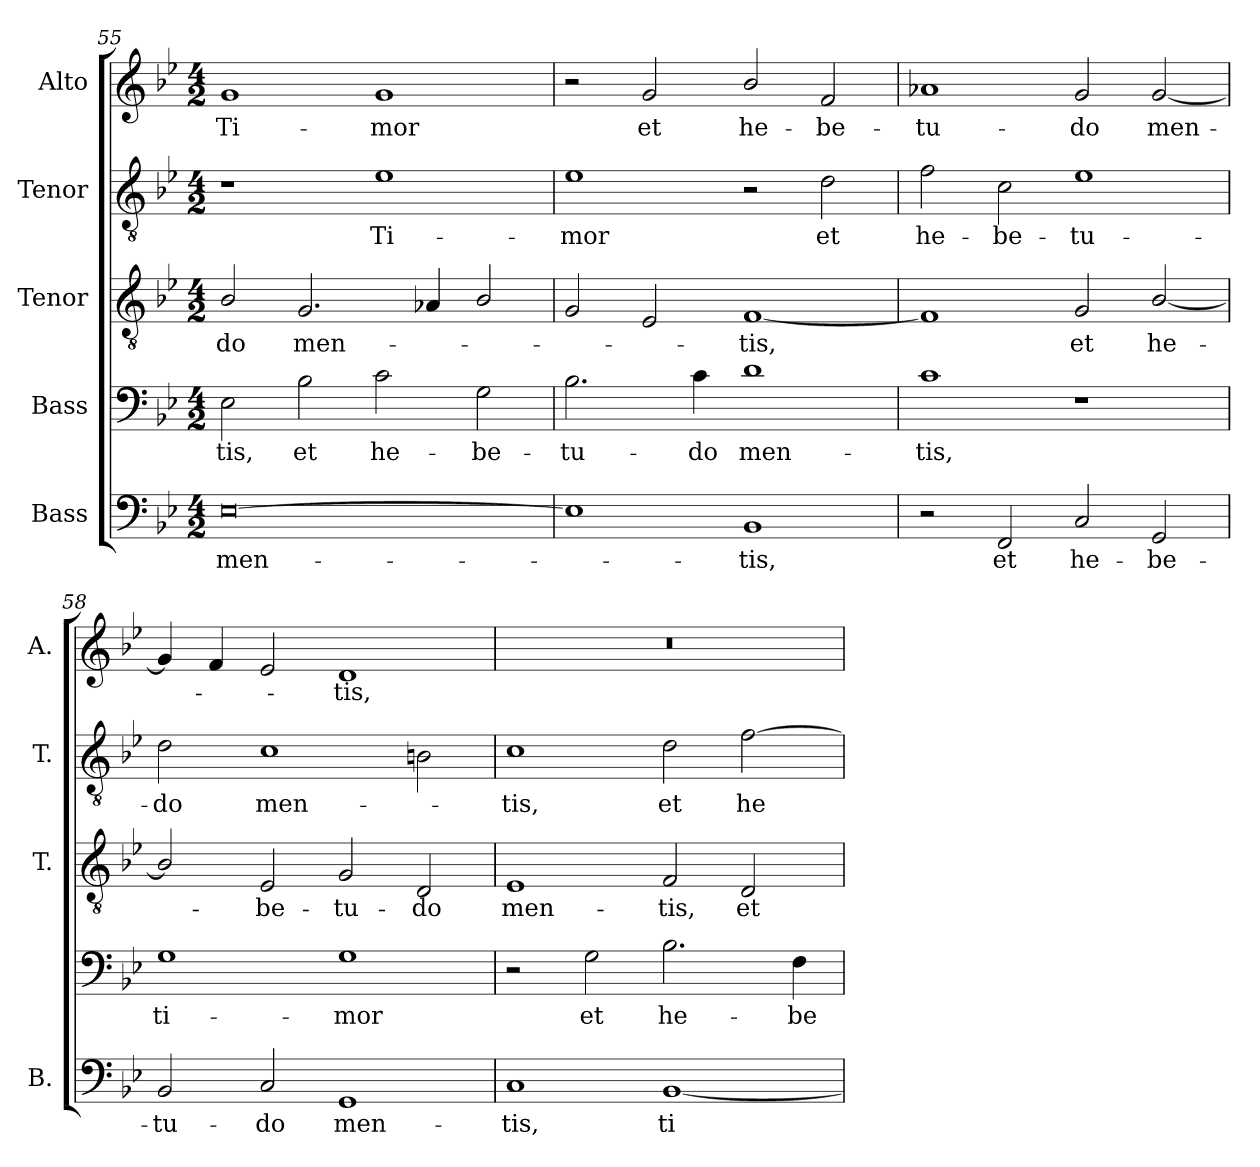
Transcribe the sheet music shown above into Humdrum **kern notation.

**kern	**text	**kern	**text	**kern	**text	**kern	**text	**kern	**text
*part5	*part5	*part4	*part4	*part3	*part3	*part2	*part2	*part1	*part1
*staff5	*staff5	*staff4	*staff4	*staff3	*staff3	*staff2	*staff2	*staff1	*staff1
*I"Bass	*	*I"Bass	*	*I"Tenor	*	*I"Tenor	*	*I"Alto	*
*I'B.	*	*	*	*I'T.	*	*I'T.	*	*I'A.	*
*clefF4	*	*clefF4	*	*clefGv2	*	*clefGv2	*	*clefG2	*
*	*	*	*	*ITrd7c12	*	*ITrd7c12	*	*	*
*k[b-e-]	*	*k[b-e-]	*	*k[b-e-]	*	*k[b-e-]	*	*k[b-e-]	*
*B-:	*	*B-:	*	*B-:	*	*B-:	*	*B-:	*
*M4/2	*	*M4/2	*	*M4/2	*	*M4/2	*	*M4/2	*
=55	=55	=55	=55	=55	=55	=55	=55	=55	=55
!	!LO:LY:b:color=#000000	!	!	!	!	!	!	!	!
!	!	!	!LO:LY:b:color=#000000	!	!	!	!	!	!
!	!	!	!	!	!LO:LY:b:color=#000000	!	!	!	!
!	!	!	!	!	!	!	!	!	!LO:LY:b:color=#000000
[0E-i	men-	2E-i\	-tis,	2BB-i/	-do	1r	.	1gi	Ti-
!	!	!	!LO:LY:b:color=#000000	!	!	!	!	!	!
!	!	!	!	!	!LO:LY:b:color=#000000	!	!	!	!
.	.	2B-i\	et	2.GGi/	men-	.	.	.	.
!	!	!	!LO:LY:b:color=#000000	!	!	!	!	!	!
!	!	!	!	!	!	!	!LO:LY:b:color=#000000	!	!
!	!	!	!	!	!	!	!	!	!LO:LY:b:color=#000000
.	.	2ci\	he-	.	.	1E-i	Ti-	1gi	-mor
.	.	.	.	4AA-Xi/	.	.	.	.	.
!	!	!	!LO:LY:b:color=#000000	!	!	!	!	!	!
.	.	2Gi\	-be-	2BB-i/	.	.	.	.	.
!!LO:LB:g=z
=56	=56	=56	=56	=56	=56	=56	=56	=56	=56
!	!	!	!LO:LY:b:color=#000000	!	!	!	!	!	!
!	!	!	!	!	!	!	!LO:LY:b:color=#000000	!	!
1E-i]	.	2.B-i\	-tu-	2GGi/	.	1E-i	-mor	2r	.
!	!	!	!	!	!	!	!	!	!LO:LY:b:color=#000000
.	.	.	.	2EE-i/	.	.	.	2gi/	et
!	!	!	!LO:LY:b:color=#000000	!	!	!	!	!	!
.	.	4ci\	-do	.	.	.	.	.	.
!	!LO:LY:b:color=#000000	!	!	!	!	!	!	!	!
!	!	!	!LO:LY:b:color=#000000	!	!	!	!	!	!
!	!	!	!	!	!LO:LY:b:color=#000000	!	!	!	!
!	!	!	!	!	!	!	!	!	!LO:LY:b:color=#000000
1BB-i	-tis,	1di	men-	[1FFi	-tis,	2r	.	2b-i/	he-
!	!	!	!	!	!	!	!LO:LY:b:color=#000000	!	!
!	!	!	!	!	!	!	!	!	!LO:LY:b:color=#000000
.	.	.	.	.	.	2Di\	et	2fi/	-be-
=57	=57	=57	=57	=57	=57	=57	=57	=57	=57
!	!	!	!LO:LY:b:color=#000000	!	!	!	!	!	!
!	!	!	!	!	!	!	!LO:LY:b:color=#000000	!	!
!	!	!	!	!	!	!	!	!	!LO:LY:b:color=#000000
2r	.	1ci	-tis,	1FFi]	.	2Fi\	he-	1a-Xi	-tu-
!	!LO:LY:b:color=#000000	!	!	!	!	!	!	!	!
!	!	!	!	!	!	!	!LO:LY:b:color=#000000	!	!
2FFi/	et	.	.	.	.	2Ci\	-be-	.	.
!	!LO:LY:b:color=#000000	!	!	!	!	!	!	!	!
!	!	!	!	!	!LO:LY:b:color=#000000	!	!	!	!
!	!	!	!	!	!	!	!LO:LY:b:color=#000000	!	!
!	!	!	!	!	!	!	!	!	!LO:LY:b:color=#000000
2Ci/	he-	1r	.	2GGi/	et	1E-i	-tu-	2gi/	-do
!	!LO:LY:b:color=#000000	!	!	!	!	!	!	!	!
!	!	!	!	!	!LO:LY:b:color=#000000	!	!	!	!
!	!	!	!	!	!	!	!	!	!LO:LY:b:color=#000000
2GGi/	-be-	.	.	[2BB-i/	he-	.	.	[2gi/	men-
=58	=58	=58	=58	=58	=58	=58	=58	=58	=58
!	!LO:LY:b:color=#000000	!	!	!	!	!	!	!	!
!	!	!	!LO:LY:b:color=#000000	!	!	!	!	!	!
!	!	!	!	!	!	!	!LO:LY:b:color=#000000	!	!
2BB-i/	-tu-	1Gi	ti-	2BB-i/]	.	2Di\	-do	4gi/]	.
.	.	.	.	.	.	.	.	4fi/	.
!	!LO:LY:b:color=#000000	!	!	!	!	!	!	!	!
!	!	!	!	!	!LO:LY:b:color=#000000	!	!	!	!
!	!	!	!	!	!	!	!LO:LY:b:color=#000000	!	!
2Ci/	-do	.	.	2EE-i/	-be-	1Ci	men-	2e-i/	.
!	!LO:LY:b:color=#000000	!	!	!	!	!	!	!	!
!	!	!	!LO:LY:b:color=#000000	!	!	!	!	!	!
!	!	!	!	!	!LO:LY:b:color=#000000	!	!	!	!
!	!	!	!	!	!	!	!	!	!LO:LY:b:color=#000000
1GGi	men-	1Gi	-mor	2GGi/	-tu-	.	.	1di	-tis,
!	!	!	!	!	!LO:LY:b:color=#000000	!	!	!	!
.	.	.	.	2DDi/	-do	2BBni\	.	.	.
=59	=59	=59	=59	=59	=59	=59	=59	=59	=59
!	!LO:LY:b:color=#000000	!	!	!	!	!	!	!	!
!	!	!	!	!	!LO:LY:b:color=#000000	!	!	!	!
!	!	!	!	!	!	!	!LO:LY:b:color=#000000	!LO:N:vis=1	!
1Ci	-tis,	2r	.	1EE-i	men-	1Ci	-tis,	0r	.
!	!	!	!LO:LY:b:color=#000000	!	!	!	!	!	!
.	.	2Gi\	et	.	.	.	.	.	.
!	!LO:LY:b:color=#000000	!	!	!	!	!	!	!	!
!	!	!	!LO:LY:b:color=#000000	!	!	!	!	!	!
!	!	!	!	!	!LO:LY:b:color=#000000	!	!	!	!
!	!	!	!	!	!	!	!LO:LY:b:color=#000000	!	!
[1BB-i	ti-	2.B-i\	he-	2FFi/	-tis,	2Di\	et	.	.
!	!	!	!	!	!LO:LY:b:color=#000000	!	!	!	!
!	!	!	!	!	!	!	!LO:LY:b:color=#000000	!	!
.	.	.	.	2DDi/	et	[2Fi\	he-	.	.
!	!	!	!LO:LY:b:color=#000000	!	!	!	!	!	!
.	.	4Fi\	-be-	.	.	.	.	.	.
=	=	=	=	=	=	=	=	=	=
*-	*-	*-	*-	*-	*-	*-	*-	*-	*-
